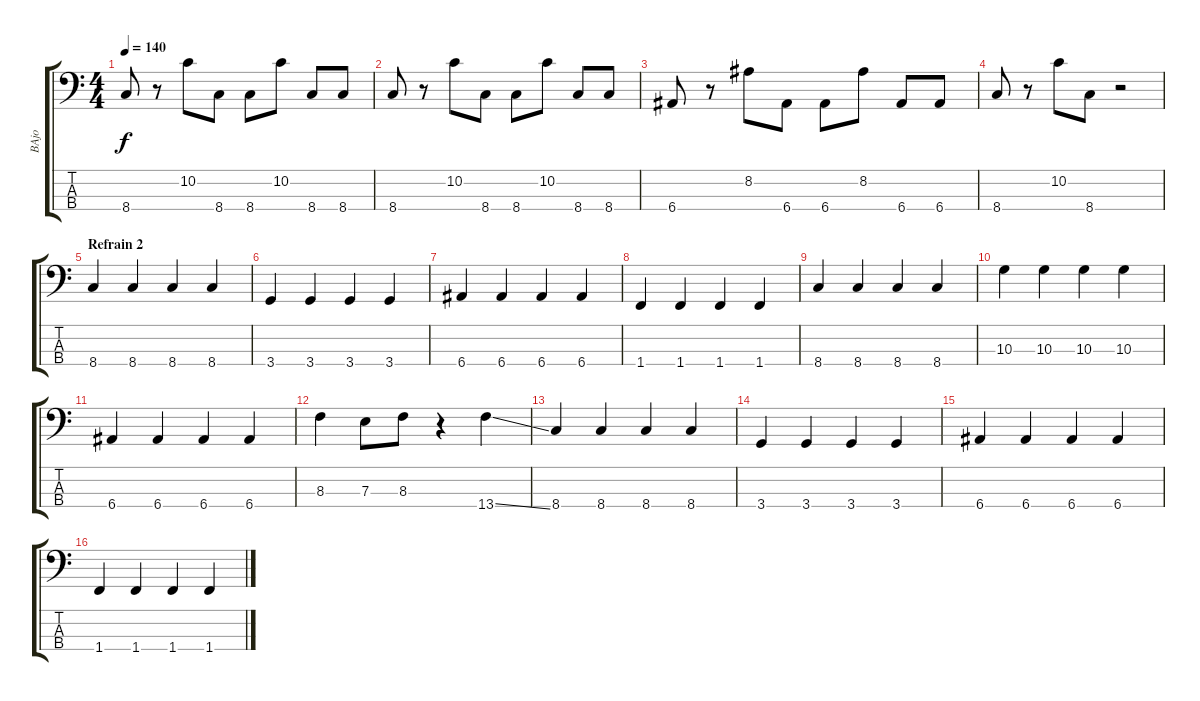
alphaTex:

\track ("BAjo" "BAjo") {instrument electricbasspick}
\staff {score tabs}
\tuning (G2 D2 A1 E1) {hide}
\ts (4 4)
\tempo 140
\clef f4
\ks c
8.4.8{dy f} r.8 10.2.8 8.4.8 8.4.8 10.2.8 8.4.8 8.4.8 |
8.4.8 r.8 10.2.8 8.4.8 8.4.8 10.2.8 8.4.8 8.4.8 |
6.4.8 r.8 8.2.8 6.4.8 6.4.8 8.2.8 6.4.8 6.4.8 |
8.4.8 r.8 10.2.8 8.4.8 r.2 |
\section ("" "Refrain 2")
8.4.4 8.4.4 8.4.4 8.4.4 |
3.4.4 3.4.4 3.4.4 3.4.4 |
6.4.4 6.4.4 6.4.4 6.4.4 |
1.4.4 1.4.4 1.4.4 1.4.4 |
8.4.4 8.4.4 8.4.4 8.4.4 |
10.3.4 10.3.4 10.3.4 10.3.4 |
6.4.4 6.4.4 6.4.4 6.4.4 |
8.3.4 7.3.8 8.3.8 r.4 13.4{ss}.4 |
8.4.4 8.4.4 8.4.4 8.4.4 |
3.4.4 3.4.4 3.4.4 3.4.4 |
6.4.4 6.4.4 6.4.4 6.4.4 |
1.4.4 1.4.4 1.4.4 1.4.4
